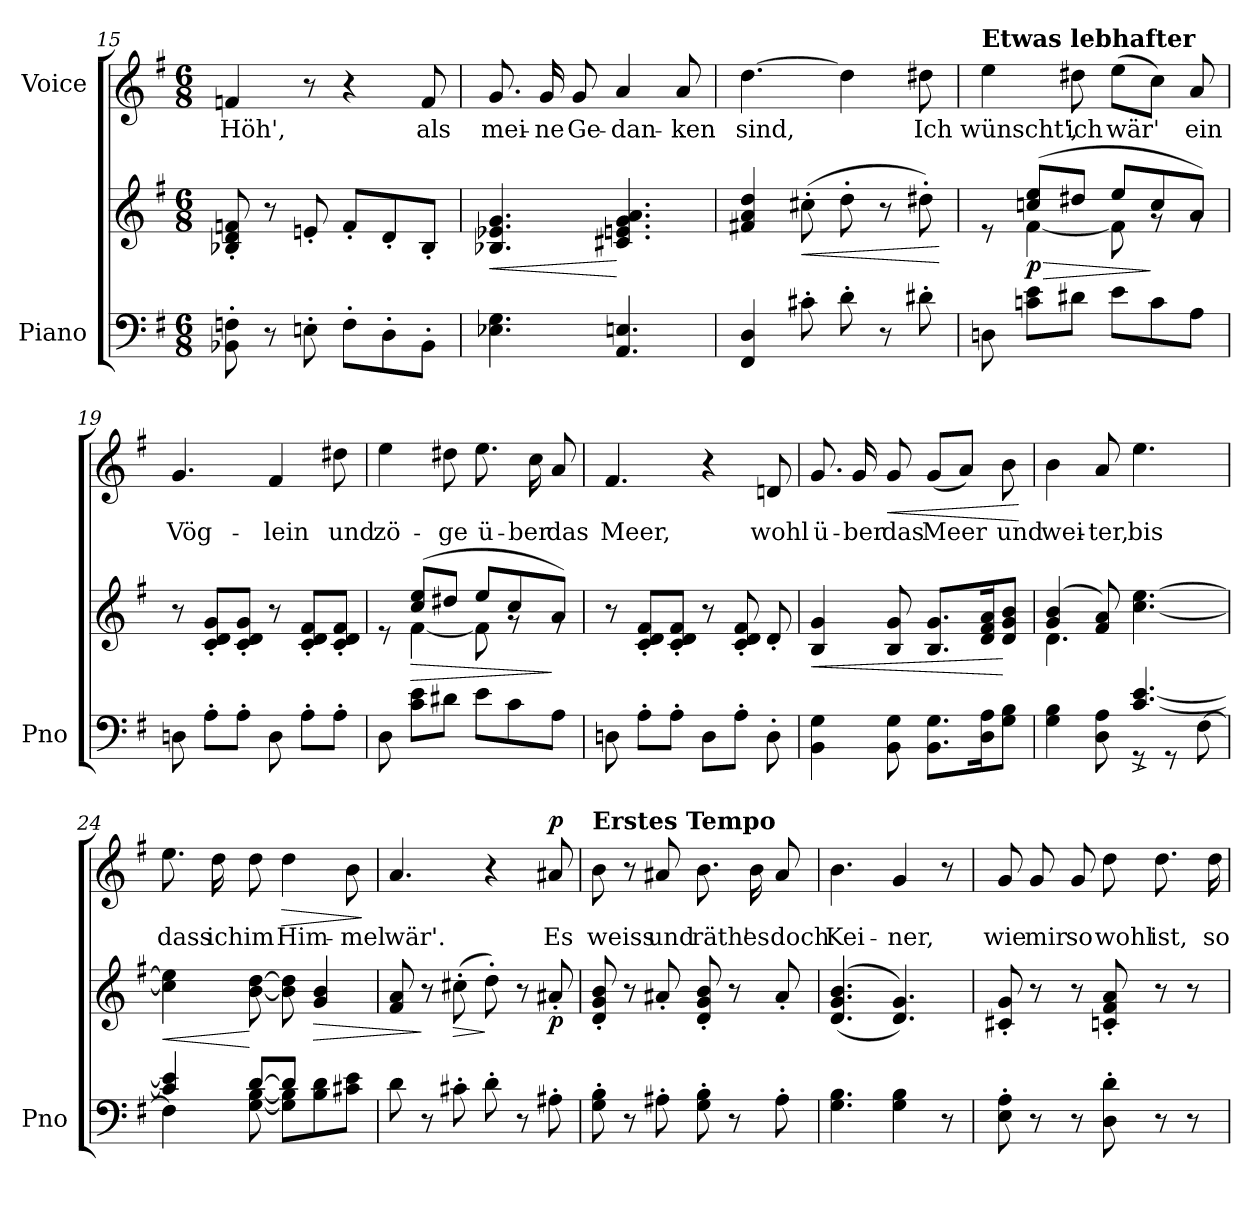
**kern	**kern	**dynam	**kern	**text	**dynam
*part2	*part2	*part2	*part1	*part1	*part1
*staff3	*staff2	*staff2/3	*staff1	*staff1	*staff1
*I"Piano	*	*	*I"Voice	*	*
*I'Pno	*	*	*	*	*
*clefF4	*clefG2	*	*clefG2	*	*
*k[f#]	*k[f#]	*	*k[f#]	*	*
*M6/8	*M6/8	*	*M6/8	*	*
=15	=15	=15	=15	=15	=15
!	!	!	!	!LO:LY:b	!
8BB-X\' 8Fn\'	8B-X/' 8d/' 8fn/'	.	4fn/	Höh',	.
8r	8r	.	.	.	.
8En'\	8en'/	.	8r	.	.
8F'\L	8f'/L	.	4r	.	.
8D'\	8d'/	.	.	.	.
!	!	!	!	!LO:LY:b	!
8BB-'\J	8B-'/J	.	8f/	als	.
=16	=16	=16	=16	=16	=16
!	!	!LO:HP:b	!	!LO:LY:b	!
4.E-X\ 4.G\	4.B-X/ 4.e-X/ 4.g/	<	8.g/	mei-	.
!	!	!	!	!LO:LY:b	!
.	.	.	16g/	-ne	.
!	!	!	!	!LO:LY:b	!
.	.	.	8g/	Ge-	.
!	!	!	!	!LO:LY:b	!
4.AA/ 4.En/	4.c#X/ 4.en/ 4.g/ 4.a/	[	4a/	-dan-	.
!	!	!	!	!LO:LY:b	!
.	.	.	8a/	-ken	.
=17	=17	=17	=17	=17	=17
!	!	!	!	!LO:LY:b	!
4FF#/ 4D/	4f#X/ 4a/ 4dd/	.	[4.dd\	sind,	.
!	!	!LO:HP:b	!	!	!
8c#X'\	(8cc#X'\	<	.	.	.
8d'\	8dd'\	.	4dd\]	.	.
8r	8r	.	.	.	.
!	!	!	!	!LO:LY:b	!
8d#X'\	8dd#X'\)	.	8dd#X\	Ich	.
.	.	[	.	.	.
=18	=18	=18	=18	=18	=18
*	*^	*	*	*	*
!	!	!	!	!LO:TX:a:B:t=Etwas lebhafter	!	!
!	!	!	!	!	!LO:LY:b	!
8Dn\	8re	8ryy	.	4ee\	wünscht',	.
!	!	!	!LO:HP:b	!	!	!
!	!	!	!LO:DY:n=1:b	!	!	!
8cn\ 8e\L	(8ccn/ 8ee/L	[4f#\	> p	.	.	.
!	!	!	!	!	!LO:LY:b	!
8d#X\J	8dd#X/J	.	.	8dd#X\	ich	.
!	!	!	!	!	!LO:LY:b	!
8e\L	8ee/L	8f#\]	.	(8ee\L	wär'	.
8c\	8cc/	8rg	]	8cc\J)	.	.
!	!	!	!	!	!LO:LY:b	!
8A\J	8a/J)	8rg	.	8a/	ein	.
!!LO:PB:g=z
=19	=19	=19	=19	=19	=19	=19
!	!	!	!	!	!LO:LY:b	!
*	*v	*v	*	*	*	*
8Dn\	8r	.	4.g/	Vög-	.
8A'\L	8c/' 8d/' 8g/'L	.	.	.	.
8A'\J	8c/' 8d/' 8g/'J	.	.	.	.
!	!	!	!	!LO:LY:b	!
8D\	8r	.	4f#/	-lein	.
8A'\L	8c/' 8d/' 8f#/'L	.	.	.	.
!	!	!	!	!LO:LY:b	!
8A'\J	8c/' 8d/' 8f#/'J	.	8dd#X\	und	.
=20	=20	=20	=20	=20	=20
*	*^	*	*	*	*
!	!	!	!	!	!LO:LY:b	!
8D\	8re	8ryy	.	4ee\	zö-	.
!	!	!	!LO:HP:b	!	!	!
8c\ 8e\L	(8cc/ 8ee/L	[4f#\	>	.	.	.
!	!	!	!	!	!LO:LY:b	!
8d#X\J	8dd#X/J	.	.	8dd#X\	-ge	.
!	!	!	!	!	!LO:LY:b	!
8e\L	8ee/L	8f#\]	.	8.ee\	ü-	.
8c\	8cc/	8rg	.	.	.	.
!	!	!	!	!	!LO:LY:b	!
.	.	.	.	16cc\	-ber	.
!	!	!	!	!	!LO:LY:b	!
8A\J	8a/J)	8rg	]	8a/	das	.
=21	=21	=21	=21	=21	=21	=21
!	!	!	!	!	!LO:LY:b	!
*	*v	*v	*	*	*	*
8Dn\	8r	.	4.f#/	Meer,	.
8A'\L	8c/' 8d/' 8f#/'L	.	.	.	.
8A'\J	8c/' 8d/' 8f#/'J	.	.	.	.
8D\L	8r	.	4r	.	.
8A'\J	8c/' 8d/' 8f#/'	.	.	.	.
!	!	!	!	!LO:LY:b	!
8D'\	8d'/	.	8dn/	wohl	.
=22	=22	=22	=22	=22	=22
!	!	!LO:HP:b	!	!LO:LY:b	!
4BB\ 4G\	4B/ 4g/	<	8.g/	ü-	.
!	!	!	!	!LO:LY:b	!
.	.	.	16g/	-ber	.
!	!	!	!	!LO:LY:b	!LO:HP:b
8BB\ 8G\	8B/ 8g/	.	8g/	das	<
!	!	!	!	!LO:LY:b	!
8.BB\ 8.G\L	8.B/ 8.g/L	.	(8g/L	Meer	.
.	.	.	8a/J)	.	.
16D\ 16A\K	16d/ 16f#/ 16a/K	.	.	.	.
!	!	!	!	!LO:LY:b	!
8G\ 8B\J	8d/ 8g/ 8b/J	[	8b\	und	.
.	.	.	.	.	[
=23	=23	=23	=23	=23	=23
*^	*^	*	*	*	*
!	!	!	!	!	!	!LO:LY:b	!
4G\ 4B\	4.ryy	(4g/ 4b/	4.d\	.	4b\	wei-	.
!	!	!	!	!	!	!LO:LY:b	!
8D\ 8A\	.	8f#/ 8a/)	.	.	8a/	-ter,	.
!	!	!	!	!	!	!LO:LY:b	!
8rGG	[4.c/^ [4.e/^	[4.cc\ [4.ee\	4.rgyy	.	4.ee\	bis	.
8rGG	.	.	.	.	.	.	.
[8F#\	.	.	.	.	.	.	.
*	*	*v	*v	*	*	*	*
!!LO:LB:g=z
=24	=24	=24	=24	=24	=24	=24
!	!	!	!LO:HP:b	!	!LO:LY:b	!
4c/] 4e/]	4F#\]	4cc\] 4ee\]	<	8.ee\	dass	.
!	!	!	!	!	!LO:LY:b	!
.	.	.	.	16dd\	ich	.
!	!	!	!	!	!LO:LY:b	!
[8d/L	[8G\ [8B\	[8b\ [8dd\	[	8dd\	im	.
!	!	!	!	!	!LO:LY:b	!LO:HP:b
8d/J]	8G\] 8B\]L	8b\] 8dd\]	.	4dd\	Him-	>
!	!	!	!LO:HP:b	!	!	!
8rcyy	8B\ 8d\	4g/ 4b/	>	.	.	.
!	!	!	!	!	!LO:LY:b	!
8rcyy	8c#X\ 8e\J	.	.	8b\	-mel	.
*v	*v	*	*	*	*	*
.	.	.	.	.	]
=25	=25	=25	=25	=25	=25
!	!	!	!	!LO:LY:b	!
8d\	8f#/ 8a/	.	4.a/	wär'.	.
8r	8r	]	.	.	.
!	!	!LO:HP:b	!	!	!
8c#X'\	(8cc#X'\	>	.	.	.
8d'\	8dd'\)	]	4r	.	.
8r	8r	.	.	.	.
!	!	!LO:DY:b	!	!LO:LY:b	!LO:DY:a
8A#X'\	8a#X'/	p	8a#X/	Es	p
=26	=26	=26	=26	=26	=26
!	!	!	!LO:TX:a:B:t=Erstes Tempo	!	!
!	!	!	!	!LO:LY:b	!
8G\' 8B\'	8d/' 8g/' 8b/'	.	8b\	weiss	.
8r	8r	.	8r	.	.
!	!	!	!	!LO:LY:b	!
8A#X'\	8a#X'/	.	8a#X/	und	.
!	!	!	!	!LO:LY:b	!
8G\' 8B\'	8d/' 8g/' 8b/'	.	8.b\	räth'	.
8r	8r	.	.	.	.
!	!	!	!	!LO:LY:b	!
.	.	.	16b\	es	.
!	!	!	!	!LO:LY:b	!
8A#'\	8a#'/	.	8a#/	doch	.
=27	=27	=27	=27	=27	=27
!	!	!	!	!LO:LY:b	!
4.G\ 4.B\	(>(4.d/ 4.g/ 4.b/	.	4.b\	Kei-	.
!	!	!	!	!LO:LY:b	!
4G\ 4B\	4.d/ 4.g/))	.	4g/	-ner,	.
8r	.	.	8r	.	.
=28	=28	=28	=28	=28	=28
!	!	!	!	!LO:LY:b	!
8E\' 8A\'	8c#X/' 8g/'	.	8g/	wie	.
!	!	!	!	!LO:LY:b	!
8r	8r	.	8g/	mir	.
!	!	!	!	!LO:LY:b	!
8r	8r	.	8g/	so	.
!	!	!	!	!LO:LY:b	!
8D\' 8d\'	8cn/' 8f#/' 8a/'	.	8dd\	wohl	.
!	!	!	!	!LO:LY:b	!
8r	8r	.	8.dd\	ist,	.
8r	8r	.	.	.	.
!	!	!	!	!LO:LY:b	!
.	.	.	16dd\	so	.
=	=	=	=	=	=
*-	*-	*-	*-	*-	*-
